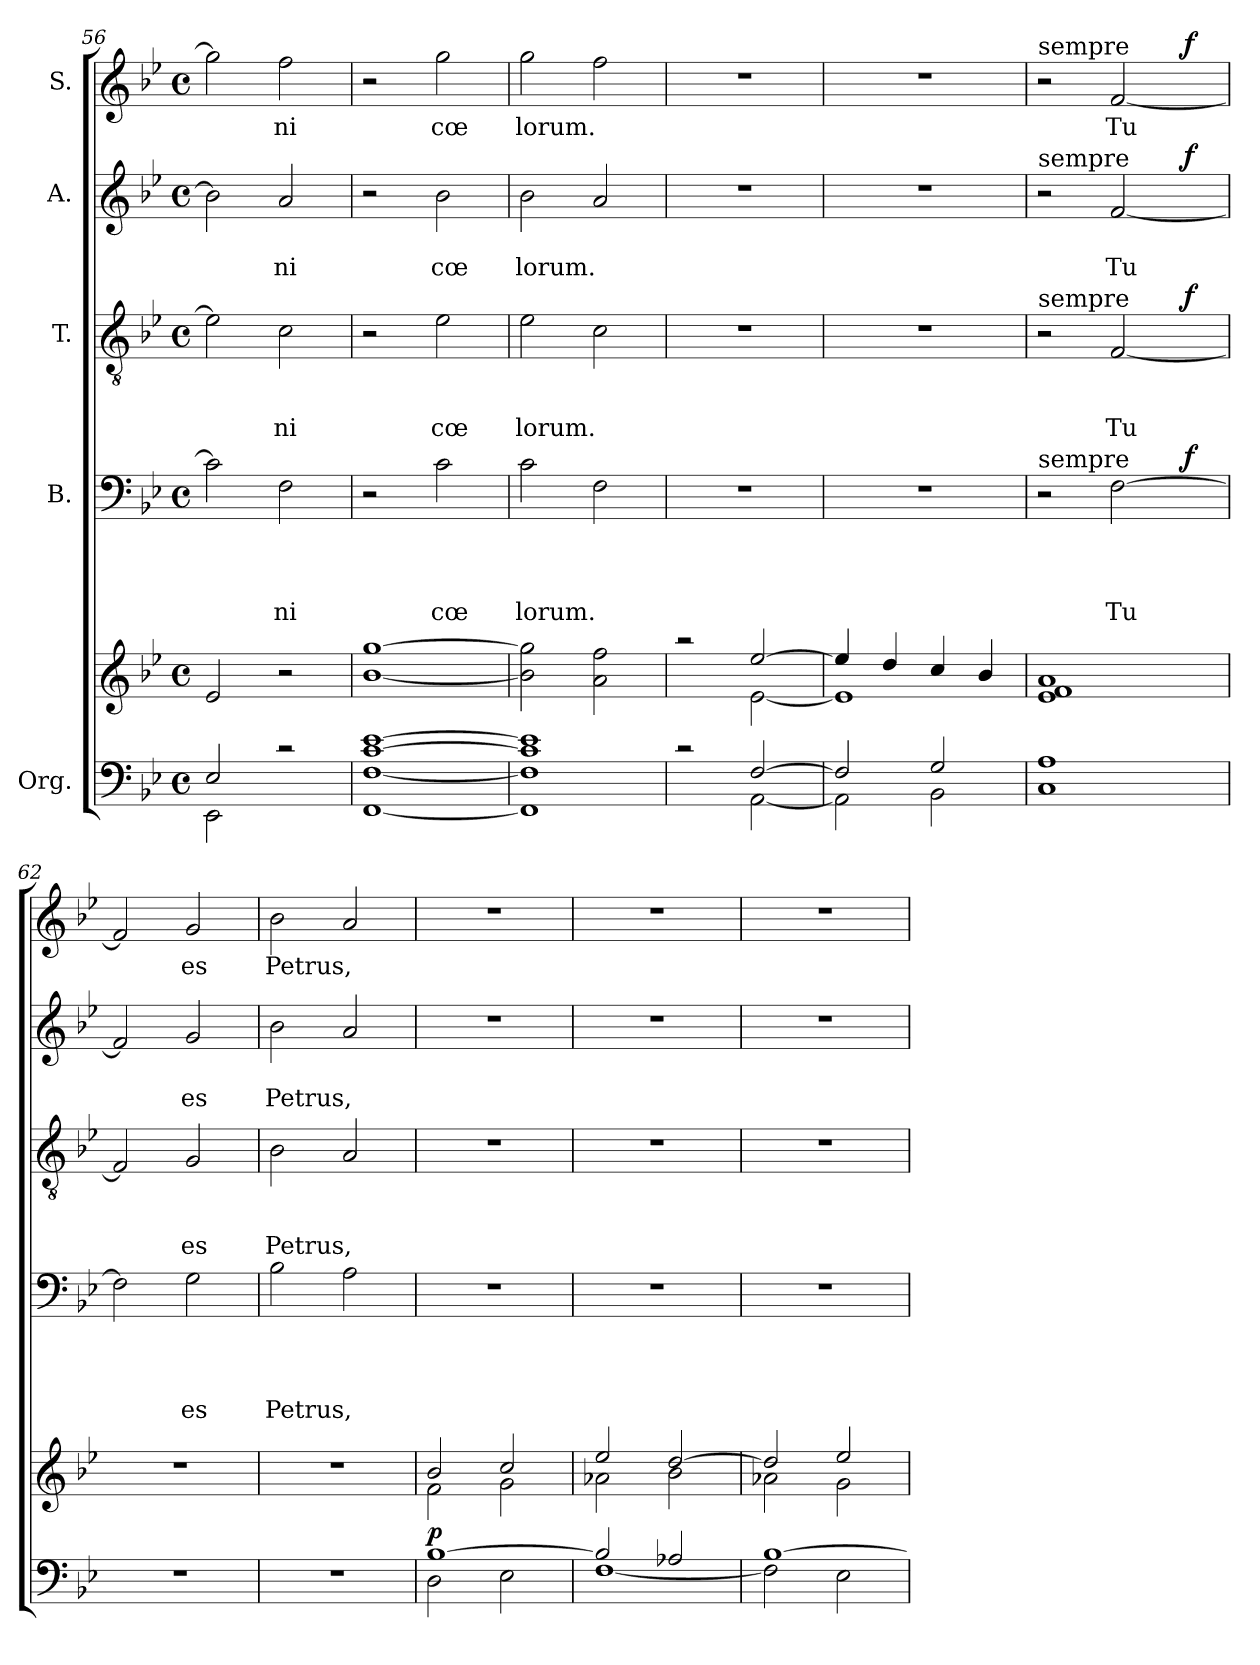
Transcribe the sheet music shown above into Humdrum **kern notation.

**kern	**kern	**dynam	**kern	**text	**text	**text	**text	**dynam	**kern	**text	**text	**text	**dynam	**kern	**text	**text	**dynam	**kern	**text	**dynam
*part5	*part5	*part5	*part4	*part4	*part4	*part4	*part4	*part4	*part3	*part3	*part3	*part3	*part3	*part2	*part2	*part2	*part2	*part1	*part1	*part1
*staff6	*staff5	*staff5/6	*staff4	*staff4	*staff4	*staff4	*staff4	*staff4	*staff3	*staff3	*staff3	*staff3	*staff3	*staff2	*staff2	*staff2	*staff2	*staff1	*staff1	*staff1
*I"Org.	*	*	*I"B.	*	*	*	*	*	*I"T.	*	*	*	*	*I"A.	*	*	*	*I"S.	*	*
*clefF4	*clefG2	*	*clefF4	*	*	*	*	*	*clefGv2	*	*	*	*	*clefG2	*	*	*	*clefG2	*	*
*k[b-e-]	*k[b-e-]	*	*k[b-e-]	*	*	*	*	*	*k[b-e-]	*	*	*	*	*k[b-e-]	*	*	*	*k[b-e-]	*	*
*B-:	*B-:	*	*B-:	*	*	*	*	*	*B-:	*	*	*	*	*B-:	*	*	*	*B-:	*	*
*M4/4	*M4/4	*	*M4/4	*	*	*	*	*	*M4/4	*	*	*	*	*M4/4	*	*	*	*M4/4	*	*
*met(c)	*met(c)	*	*met(c)	*	*	*	*	*	*met(c)	*	*	*	*	*met(c)	*	*	*	*met(c)	*	*
=56	=56	=56	=56	=56	=56	=56	=56	=56	=56	=56	=56	=56	=56	=56	=56	=56	=56	=56	=56	=56
*^	*	*	*	*	*	*	*	*	*	*	*	*	*	*	*	*	*	*	*	*
2E-/	2EE-\	2e-/	.	2c\]	.	.	.	.	.	2e-\]	.	.	.	.	2b-\]	.	.	.	2gg\]	.	.
!	!	!	!	!	!	!	!	!LO:LY:b	!	!	!	!	!LO:LY:b	!	!	!	!LO:LY:b	!	!	!LO:LY:b	!
2rc	2ryy	2r	.	2F\	.	.	.	ni	.	2c\	.	.	ni	.	2a/	.	ni	.	2ff\	ni	.
*v	*v	*	*	*	*	*	*	*	*	*	*	*	*	*	*	*	*	*	*	*	*
=57	=57	=57	=57	=57	=57	=57	=57	=57	=57	=57	=57	=57	=57	=57	=57	=57	=57	=57	=57	=57
[<1FF [>1F [>1c [>1e-	[<1b- [>1gg	.	2r	.	.	.	.	.	2r	.	.	.	.	2r	.	.	.	2r	.	.
!	!	!	!	!	!	!	!LO:LY:b	!	!	!	!	!LO:LY:b	!	!	!	!LO:LY:b	!	!	!LO:LY:b	!
.	.	.	2c\	.	.	.	cœ	.	2e-\	.	.	cœ	.	2b-\	.	cœ	.	2gg\	cœ	.
=58	=58	=58	=58	=58	=58	=58	=58	=58	=58	=58	=58	=58	=58	=58	=58	=58	=58	=58	=58	=58
!	!	!	!	!	!	!	!LO:LY:b	!	!	!	!	!LO:LY:b	!	!	!	!LO:LY:b	!	!	!LO:LY:b	!
1FF] 1F] 1c] 1e-]	2b-\] 2gg\]	.	2c\	.	.	.	lorum.	.	2e-\	.	.	lorum.	.	2b-\	.	lorum.	.	2gg\	lorum.	.
.	2a\ 2ff\	.	2F\	.	.	.	.	.	2c\	.	.	.	.	2a/	.	.	.	2ff\	.	.
=59	=59	=59	=59	=59	=59	=59	=59	=59	=59	=59	=59	=59	=59	=59	=59	=59	=59	=59	=59	=59
*^	*^	*	*	*	*	*	*	*	*	*	*	*	*	*	*	*	*	*	*	*
2rc	2ryy	2raa	2ryy	.	1r	.	.	.	.	.	1r	.	.	.	.	1r	.	.	.	1r	.	.
[>2F/	[<2AA\	[>2ee-/	[<2e-\	.	.	.	.	.	.	.	.	.	.	.	.	.	.	.	.	.	.	.
=60	=60	=60	=60	=60	=60	=60	=60	=60	=60	=60	=60	=60	=60	=60	=60	=60	=60	=60	=60	=60	=60	=60
2F/]	2AA\]	4ee-/]	1e-]	.	1r	.	.	.	.	.	1r	.	.	.	.	1r	.	.	.	1r	.	.
.	.	4dd/	.	.	.	.	.	.	.	.	.	.	.	.	.	.	.	.	.	.	.	.
2G/	2BB-\	4cc/	.	.	.	.	.	.	.	.	.	.	.	.	.	.	.	.	.	.	.	.
.	.	4b-/	.	.	.	.	.	.	.	.	.	.	.	.	.	.	.	.	.	.	.	.
*v	*v	*	*	*	*	*	*	*	*	*	*	*	*	*	*	*	*	*	*	*	*	*
*	*v	*v	*	*	*	*	*	*	*	*	*	*	*	*	*	*	*	*	*	*	*
=61	=61	=61	=61	=61	=61	=61	=61	=61	=61	=61	=61	=61	=61	=61	=61	=61	=61	=61	=61	=61
*	*	*	*^	*	*	*	*	*	*^	*	*	*	*	*^	*	*	*	*^	*	*
!	!	!	!	!	!	!	!	!	!	!	!	!	!	!	!	!	!	!	!	!	!LO:TX:a:t=sempre	!	!	!
!	!	!	!	!	!	!	!	!	!	!	!	!	!	!	!	!LO:TX:a:t=sempre	!	!	!	!	!	!	!	!
!	!	!	!	!	!	!	!	!	!	!LO:TX:a:t=sempre	!	!	!	!	!	!	!	!	!	!	!	!	!	!
!	!	!	!LO:TX:a:t=sempre	!	!	!	!	!	!	!	!	!	!	!	!	!	!	!	!	!	!	!	!	!
1C 1A	1e- 1f 1a	.	2r	2ryy	.	.	.	.	.	2r	2ryy	.	.	.	.	2r	2ryy	.	.	.	2r	2ryy	.	.
!	!	!	!	!	!	!	!	!LO:LY:b	!	!	!	!	!	!LO:LY:b	!	!	!	!	!LO:LY:b	!	!	!	!LO:LY:b	!
.	.	.	[>2F\	4ryy	.	.	.	Tu	.	[<2F/	4ryy	.	.	Tu	.	[<2f/	4ryy	.	Tu	.	[<2f/	4ryy	Tu	.
.	.	.	.	16.ryy	.	.	.	.	.	.	16.ryy	.	.	.	.	.	16.ryy	.	.	.	.	16.ryy	.	.
!	!	!	!	!	!	!	!	!	!LO:DY:a	!	!	!	!	!	!LO:DY:a	!	!	!	!	!LO:DY:a	!	!	!	!LO:DY:a
.	.	.	.	8ryy	.	.	.	.	f	.	8ryy	.	.	.	f	.	8ryy	.	.	f	.	8ryy	.	f
.	.	.	.	32ryy	.	.	.	.	.	.	32ryy	.	.	.	.	.	32ryy	.	.	.	.	32ryy	.	.
*	*	*	*v	*v	*	*	*	*	*	*	*	*	*	*	*	*v	*v	*	*	*	*v	*v	*	*
*	*	*	*	*	*	*	*	*	*v	*v	*	*	*	*	*	*	*	*	*	*	*
=62	=62	=62	=62	=62	=62	=62	=62	=62	=62	=62	=62	=62	=62	=62	=62	=62	=62	=62	=62	=62
1r	1r	.	2F\]	.	.	.	.	.	2F/]	.	.	.	.	2f/]	.	.	.	2f/]	.	.
!	!	!	!	!	!	!	!LO:LY:b	!	!	!	!	!LO:LY:b	!	!	!	!LO:LY:b	!	!	!LO:LY:b	!
.	.	.	2G\	.	.	.	es	.	2G/	.	.	es	.	2g/	.	es	.	2g/	es	.
!!LO:PB:g=z
=63	=63	=63	=63	=63	=63	=63	=63	=63	=63	=63	=63	=63	=63	=63	=63	=63	=63	=63	=63	=63
!	!	!	!	!	!	!	!LO:LY:b	!	!	!	!	!LO:LY:b	!	!	!	!LO:LY:b	!	!	!LO:LY:b	!
1r	1r	.	2B-\	.	.	.	Petrus,	.	2B-\	.	.	Petrus,	.	2b-\	.	Petrus,	.	2b-\	Petrus,	.
.	.	.	2A\	.	.	.	.	.	2A/	.	.	.	.	2a/	.	.	.	2a/	.	.
=64	=64	=64	=64	=64	=64	=64	=64	=64	=64	=64	=64	=64	=64	=64	=64	=64	=64	=64	=64	=64
*^	*^	*	*	*	*	*	*	*	*	*	*	*	*	*	*	*	*	*	*	*
!	!	!	!	!LO:DY:a=2	!	!	!	!	!	!	!	!	!	!	!	!	!	!	!	!	!	!
[>1B-	2D\	2b-/	2f\	p	1r	.	.	.	.	.	1r	.	.	.	.	1r	.	.	.	1r	.	.
.	2E-\	2cc/	2g\	.	.	.	.	.	.	.	.	.	.	.	.	.	.	.	.	.	.	.
=65	=65	=65	=65	=65	=65	=65	=65	=65	=65	=65	=65	=65	=65	=65	=65	=65	=65	=65	=65	=65	=65	=65
2B-/]	[<1F	2ee-/	2a-X\	.	1r	.	.	.	.	.	1r	.	.	.	.	1r	.	.	.	1r	.	.
2A-X/	.	[>2dd/	2b-\	.	.	.	.	.	.	.	.	.	.	.	.	.	.	.	.	.	.	.
=66	=66	=66	=66	=66	=66	=66	=66	=66	=66	=66	=66	=66	=66	=66	=66	=66	=66	=66	=66	=66	=66	=66
[>1B-	2F\]	2dd/]	2a-X\	.	1r	.	.	.	.	.	1r	.	.	.	.	1r	.	.	.	1r	.	.
.	2E-\	2ee-/	2g\	.	.	.	.	.	.	.	.	.	.	.	.	.	.	.	.	.	.	.
*v	*v	*	*	*	*	*	*	*	*	*	*	*	*	*	*	*	*	*	*	*	*	*
*	*v	*v	*	*	*	*	*	*	*	*	*	*	*	*	*	*	*	*	*	*	*
=	=	=	=	=	=	=	=	=	=	=	=	=	=	=	=	=	=	=	=	=
*-	*-	*-	*-	*-	*-	*-	*-	*-	*-	*-	*-	*-	*-	*-	*-	*-	*-	*-	*-	*-
